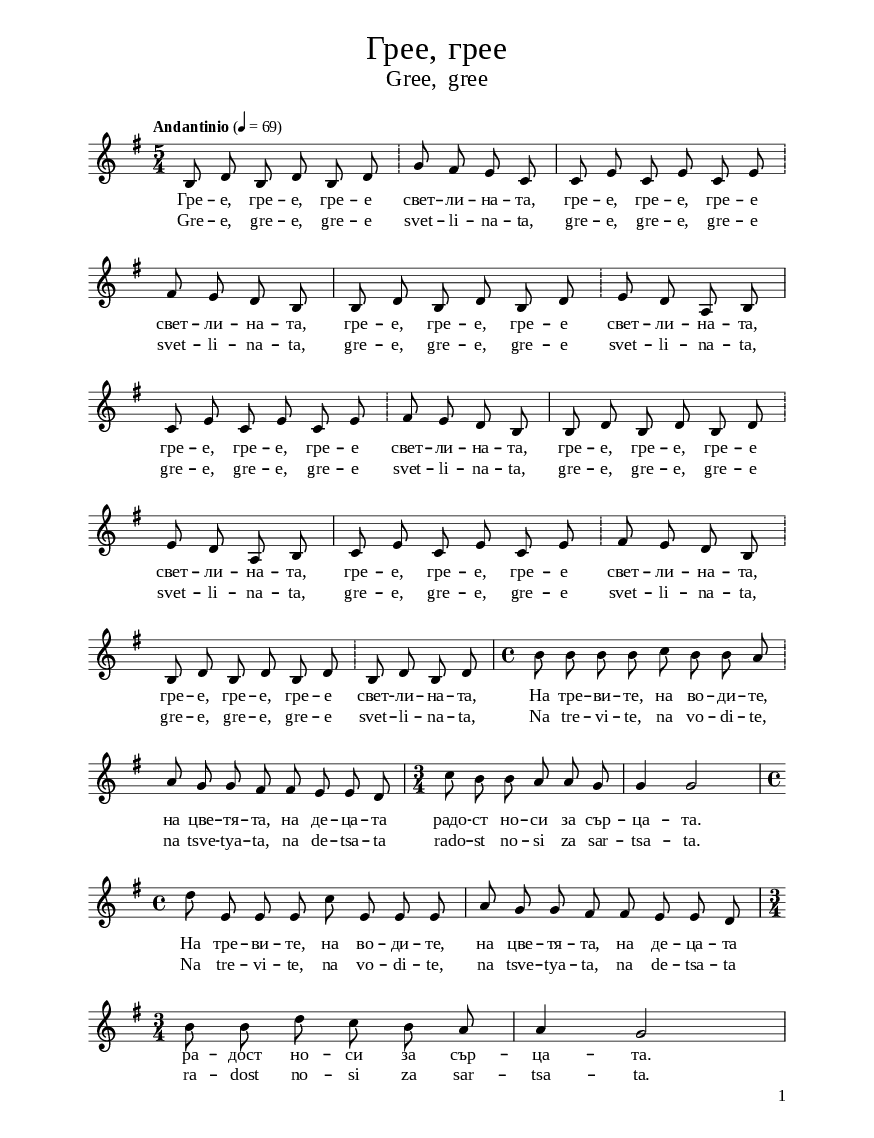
\version "2.20.0"

\paper {
  #(set-paper-size "a5")
}

\bookpart {
  \paper {
    print-all-headers = ##t
    print-page-number = ##t
    print-first-page-number = ##t

    % put page numbers on the bottom
    oddHeaderMarkup = \markup ""
    evenHeaderMarkup = \markup ""
    oddFooterMarkup = \markup
    \fill-line {
      ""
      \on-the-fly #print-page-number-check-first \fromproperty #'page:page-number-string
    }
    evenFooterMarkup = \markup
    \fill-line {
      \on-the-fly #print-page-number-check-first \fromproperty #'page:page-number-string
      ""
    }

    left-margin = 1.5\cm
    right-margin = 1.5\cm
    top-margin = 1.6\cm
    bottom-margin = 1.2\cm
    ragged-bottom = ##t % do not spread the staves to fill the whole vertical space

    % change lyrics and titles font (affects notes also)
    fonts =
    #(make-pango-font-tree
      "Times New Roman"
      "DejaVu Sans"
      "DejaVu Sans Mono"
      (/ (* staff-height pt) 3.6))

    % change distance between staves
    system-system-spacing =
    #'((basic-distance . 12)
       (minimum-distance . 6)
       (padding . 1)
       (stretchability . 12))
  }

  \header {
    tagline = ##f
  }

  \score{
    \layout {
      indent = 0.0\cm % remove first line indentation
      % ragged-last = ##t % do not spread last line to fill the whole space
      \context {
        \Score
        \omit BarNumber %remove bar numbers
      } % context

      \context {
        % change staff size
        \Staff
        fontSize = #+0 % affects notes size only
        \override StaffSymbol #'staff-space = #(magstep -3)
        \override StaffSymbol #'thickness = #0.5
        \override BarLine #'hair-thickness = #1
        %\override StaffSymbol #'ledger-line-thickness = #'(0 . 0)
      }

      \context {
        % adjust space between staff and lyrics and between the two lyric lines
        \Lyrics
        \override VerticalAxisGroup.nonstaff-relatedstaff-spacing = #'((basic-distance . 4.5))
        \override VerticalAxisGroup.nonstaff-nonstaff-spacing = #'((minimum-distance . 2))
      }
    } % layout

    \new Voice \relative c' {
      \clef treble
      \key g \major
      \time 5/4
      \tempo \markup {
        % make tempo note smaller
        \concat {
          "Andantinio " \normal-text { "(" }
          \teeny \general-align #Y #DOWN \note #"4" #0.8
          \normal-text { " = 69)" }
        }
      }
      \autoBeamOff
      b8 d b8 d b8 d  \bar "!" g fis e c | c e c e c e   \bar "!"  \break
      
      fis8 e d b | b d b d b d \bar "!"  e d a b | \break
      
      c e c e c e  \bar "!"  fis8 e8 d8 b8 | b8 d8 b8 d8 b d  \bar "!"  \break

      e8 d a b | c e c e c e \bar "!"  fis e d b  \bar "!"  \break

      b d b d b d  \bar "!" b d b d | \time 4/4 b'b b b c b b a   \bar "!"  \break

      a8 g g fis fis e e d | \time 3/4 c' b b a a g | g 4 g2 | \break
      
      \time 4/4 d'8 e, e e c' e, e e | a g g fis fis e e d | \break
      
      \time 3/4 b' b d c b a | a4 g2 | \break
      
      
    }

    \addlyrics {
      Гре -- е, гре -- е, гре -- е свет -- ли -- на -- та,

      гре -- е, гре -- е, гре -- е свет -- ли -- на -- та,

      гре -- е, гре -- е, гре -- е свет -- ли -- на -- та,

      гре -- е, гре -- е, гре -- е свет -- ли -- на -- та,

      гре -- е, гре -- е, гре -- е свет -- ли -- на -- та,

      гре -- е, гре -- е, гре -- е свет -- ли -- на -- та,

      гре -- е, гре -- е, гре -- е свет -- ли -- на -- та,

      На тре --  ви -- те, на во -- ди -- те,

      на цве -- тя -- та, на де -- ца -- та

      радо -- ст но -- си за сър -- ца -- та.

      На тре -- ви -- те, на во -- ди -- те,

      на цве -- тя -- та, на де -- ца -- та

      ра -- дост но -- си за сър -- ца -- та.}
      \addlyrics {
        Gre -- e, gre -- e, gre -- e svet -- li -- na -- ta,

        gre -- e, gre -- e, gre -- e svet -- li -- na -- ta,

        gre -- e, gre -- e, gre -- e svet -- li -- na -- ta,

        gre -- e, gre -- e, gre -- e svet -- li -- na -- ta,

        gre -- e, gre -- e, gre -- e svet -- li -- na -- ta,

        gre -- e, gre -- e, gre -- e svet -- li -- na -- ta,

        gre -- e, gre -- e, gre -- e svet -- li -- na -- ta,

        Na tre --  vi -- te, na vo -- di -- te,

        na tsve -- tya -- ta, na de -- tsa -- ta

        rado -- st no -- si za sar -- tsa -- ta.

        Na tre -- vi -- te, na vo -- di -- te,

        na tsve -- tya -- ta, na de -- tsa -- ta

        ra -- dost no -- si za sar -- tsa -- ta.}

        \header {
          title = \markup \column \normal-text \fontsize #2.5 {
            \center-align
            \line { Грее, грее}
            \vspace #-0.6
            \center-align
            \line \fontsize #-3 { Gree, gree }
            \vspace #-0.8
            \center-align
            \line \fontsize #-3 { " " }
          }
        }

        \midi{}

      } % score


      \pageBreak

      % include foreign translation(s) of the song
      \version "2.20.0"

\markup \fill-line { \fontsize #6 "Es, scheint, es scheint" }
\markup \null
\markup \null
\markup \fontsize #+2.5 {
  \hspace #10
  \override #'(baseline-skip . 2)

  \column {
    \line { " " }
    \line {   "   "Das Licht scheint,}

    \line {   "   "das Licht scheint,}

    \line {   "   "das Licht scheint,}

    \line {   "   "das Licht scheint,}

    \line {   "   "das Licht scheint,}

    \line {   "   "das Licht scheint,}

    \line {   "   "das Licht scheint,}
    \line {   "   " es   scheint, scheint, scheint, scheint, scheint}




  }


}


    } % bookpart
